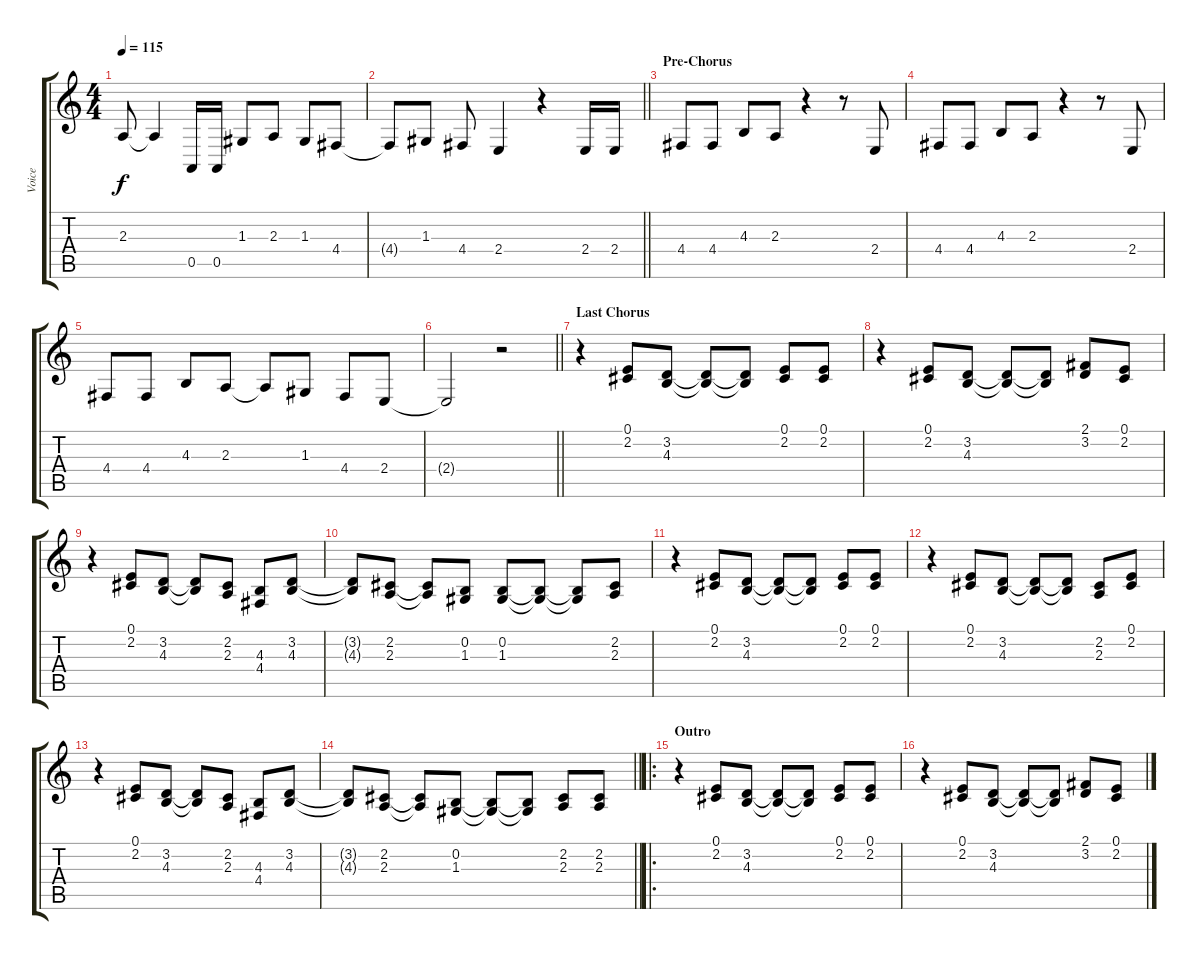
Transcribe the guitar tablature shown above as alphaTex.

\track ("Voice" "Voice") {instrument lead1square}
\staff {score tabs}
\tuning (E4 B3 G3 D3 A2 E2) {hide}
\ts (4 4)
\tempo 115
\clef g2
\ks c
2.3.8{dy f} 2.3{t}.4 0.5.16 0.5.16 1.3.8 2.3.8 1.3.8 4.4.8 |
\barLineRight lightlight
4.4{t}.8 1.3.8 4.4.8 2.4.4 r.4 2.4.16 2.4.16 |
\section ("" "Pre-Chorus")
4.4.8 4.4.8 4.3.8 2.3.8 r.4 r.8 2.4.8 |
4.4.8 4.4.8 4.3.8 2.3.8 r.4 r.8 2.4.8 |
4.4.8 4.4.8 4.3.8 2.3.8 2.3{t}.8 1.3.8 4.4.8 2.4.8 |
\barLineRight lightlight
2.4{t}.2 r.2 |
\section ("" "Last Chorus")
r.4 (0.1 2.2).8 (3.2 4.3).8 (3.2{t} 4.3{t}).8 (3.2{t} 4.3{t}).8 (0.1 2.2).8 (0.1 2.2).8 |
r.4 (0.1 2.2).8 (3.2 4.3).8 (3.2{t} 4.3{t}).8 (3.2{t} 4.3{t}).8 (2.1 3.2).8 (0.1 2.2).8 |
r.4 (0.1 2.2).8 (3.2 4.3).8 (3.2{t} 4.3{t}).8 (2.2 2.3).8 (4.3 4.4).8 (3.2 4.3).8 |
(3.2{t} 4.3{t}).8 (2.2 2.3).8 (2.2{t} 2.3{t}).8 (0.2 1.3).8 (0.2 1.3).8 (0.2{t} 1.3{t}).8 (0.2{t} 1.3{t}).8 (2.2 2.3).8 |
r.4 (0.1 2.2).8 (3.2 4.3).8 (3.2{t} 4.3{t}).8 (3.2{t} 4.3{t}).8 (0.1 2.2).8 (0.1 2.2).8 |
r.4 (0.1 2.2).8 (3.2 4.3).8 (3.2{t} 4.3{t}).8 (3.2{t} 4.3{t}).8 (2.2 2.3).8 (0.1 2.2).8 |
r.4 (0.1 2.2).8 (3.2 4.3).8 (3.2{t} 4.3{t}).8 (2.2 2.3).8 (4.3 4.4).8 (3.2 4.3).8 |
\barLineRight lightlight
(3.2{t} 4.3{t}).8 (2.2 2.3).8 (2.2{t} 2.3{t}).8 (0.2 1.3).8 (0.2{t} 1.3{t}).8 (0.2{t} 1.3{t}).8 (2.2 2.3).8 (2.2 2.3).8 |
\ro
\section ("" "Outro")
r.4 (0.1 2.2).8 (3.2 4.3).8 (3.2{t} 4.3{t}).8 (3.2{t} 4.3{t}).8 (0.1 2.2).8 (0.1 2.2).8 |
r.4 (0.1 2.2).8 (3.2 4.3).8 (3.2{t} 4.3{t}).8 (3.2{t} 4.3{t}).8 (2.1 3.2).8 (0.1 2.2).8
